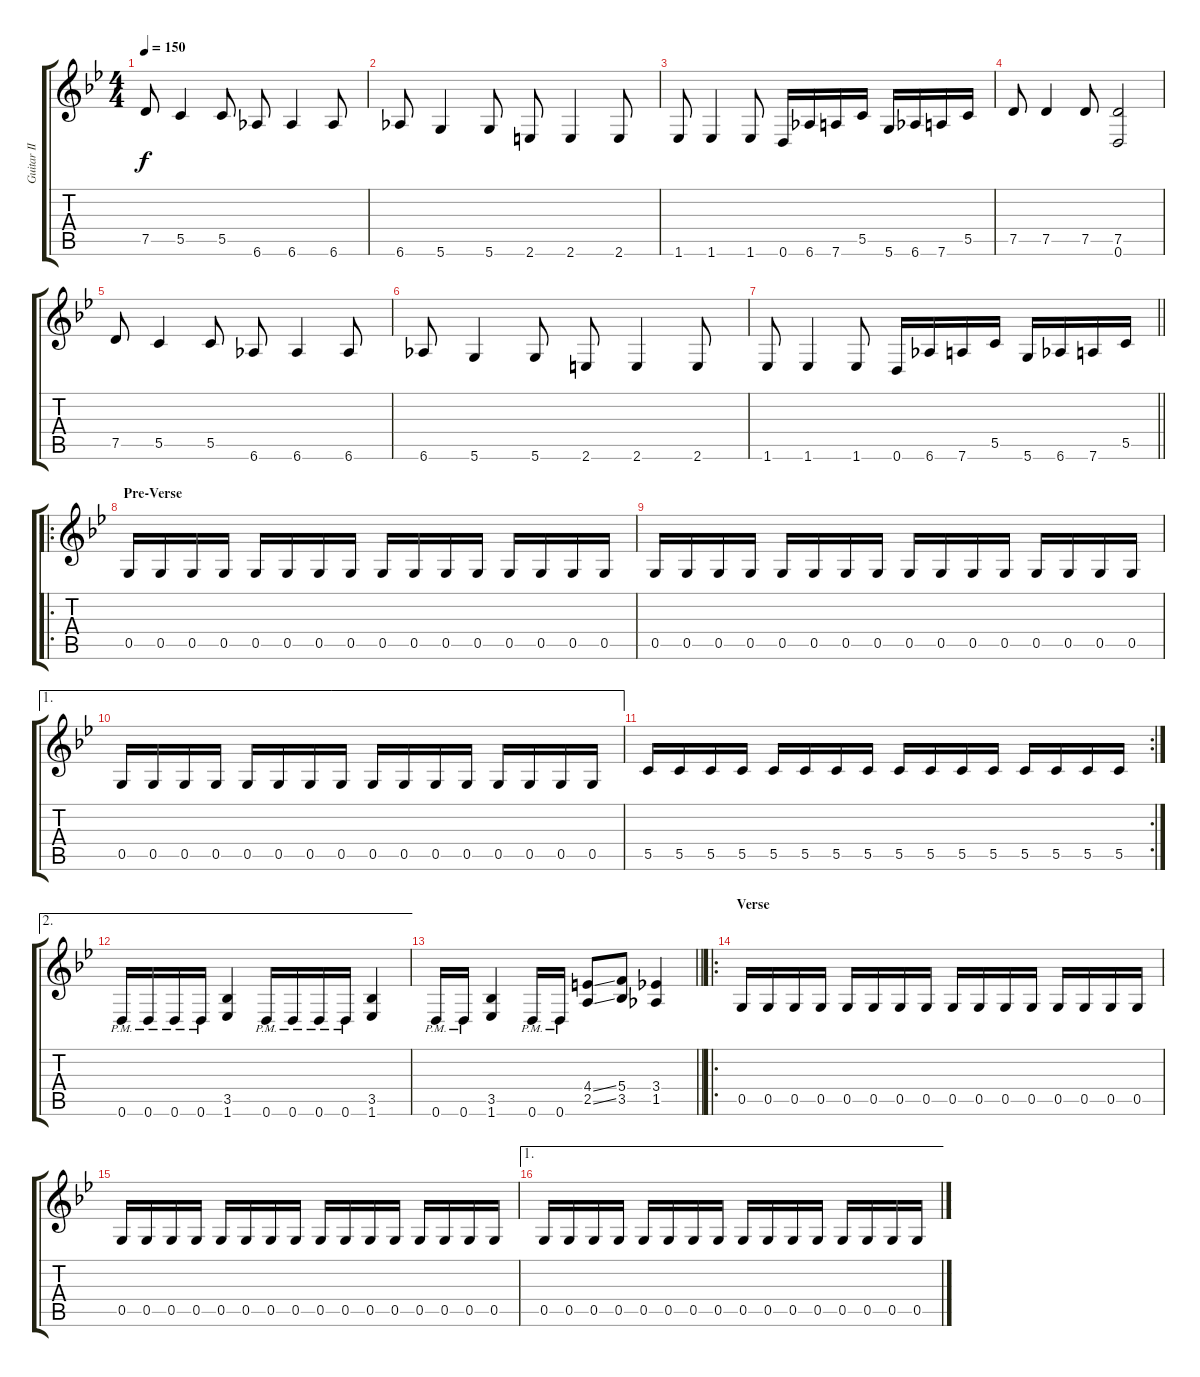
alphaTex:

\track ("Guitar II" "Guitar II") {instrument distortionguitar}
\staff {score tabs}
\tuning (D4 A3 F3 C3 G2 D2) {hide}
\ts (4 4)
\tempo 150
\clef g2
\ks gminor
7.5.8{dy f} 5.5.4 5.5.8 6.6.8 6.6.4 6.6.8 |
6.6.8 5.6.4 5.6.8 2.6.8 2.6.4 2.6.8 |
1.6.8 1.6.4 1.6.8 0.6.16 6.6.16 7.6.16 5.5.16 5.6.16 6.6.16 7.6.16 5.5.16 |
7.5.8 7.5.4 7.5.8 (7.5 0.6).2 |
7.5.8 5.5.4 5.5.8 6.6.8 6.6.4 6.6.8 |
6.6.8 5.6.4 5.6.8 2.6.8 2.6.4 2.6.8 |
\barLineRight lightlight
1.6.8 1.6.4 1.6.8 0.6.16 6.6.16 7.6.16 5.5.16 5.6.16 6.6.16 7.6.16 5.5.16 |
\ro
\section ("" "Pre-Verse")
0.5.16{volume 16 balance 0} 0.5.16 0.5.16 0.5.16 0.5.16 0.5.16 0.5.16 0.5.16 0.5.16 0.5.16 0.5.16 0.5.16 0.5.16 0.5.16 0.5.16 0.5.16 |
0.5.16 0.5.16 0.5.16 0.5.16 0.5.16 0.5.16 0.5.16 0.5.16 0.5.16 0.5.16 0.5.16 0.5.16 0.5.16 0.5.16 0.5.16 0.5.16 |
\ae 1
0.5.16 0.5.16 0.5.16 0.5.16 0.5.16 0.5.16 0.5.16 0.5.16 0.5.16 0.5.16 0.5.16 0.5.16 0.5.16 0.5.16 0.5.16 0.5.16 |
\rc 2
5.5.16 5.5.16 5.5.16 5.5.16 5.5.16 5.5.16 5.5.16 5.5.16 5.5.16 5.5.16 5.5.16 5.5.16 5.5.16 5.5.16 5.5.16 5.5.16 |
\ae 2
0.6{pm}.16 0.6{pm}.16 0.6{pm}.16 0.6{pm}.16 (3.5 1.6).4 0.6{pm}.16 0.6{pm}.16 0.6{pm}.16 0.6{pm}.16 (3.5 1.6).4 |
\barLineRight lightlight
0.6{pm}.16 0.6{pm}.16 (3.5 1.6).4 0.6{pm}.16 0.6{pm}.16 (4.4{ss} 2.5{ss}).8 (5.4 3.5).8 (3.4 1.5).4 |
\ro
\section ("" "Verse")
0.5.16 0.5.16 0.5.16 0.5.16 0.5.16 0.5.16 0.5.16 0.5.16 0.5.16 0.5.16 0.5.16 0.5.16 0.5.16 0.5.16 0.5.16 0.5.16 |
0.5.16 0.5.16 0.5.16 0.5.16 0.5.16 0.5.16 0.5.16 0.5.16 0.5.16 0.5.16 0.5.16 0.5.16 0.5.16 0.5.16 0.5.16 0.5.16 |
\ae 1
0.5.16 0.5.16 0.5.16 0.5.16 0.5.16 0.5.16 0.5.16 0.5.16 0.5.16 0.5.16 0.5.16 0.5.16 0.5.16 0.5.16 0.5.16 0.5.16
